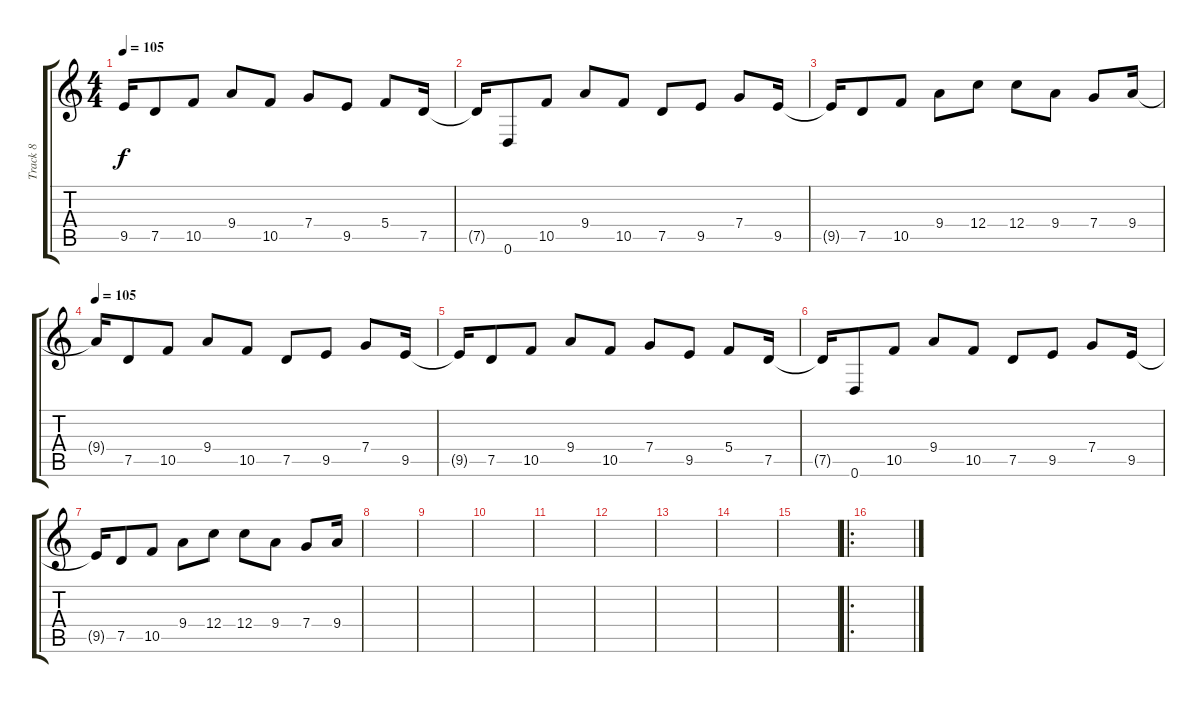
\track ("Track 8" "Track 8") {instrument electricguitarjazz}
\staff {score tabs}
\tuning (D4 A3 F3 C3 G2 D2) {hide}
\ts (4 4)
\tempo 105
\clef g2
\ks c
9.5{t}.16{dy f} 7.5.8 10.5.8 9.4.8 10.5.8 7.4.8 9.5.8 5.4.8 7.5.16 |
7.5{t}.16 0.6.8 10.5.8 9.4.8 10.5.8 7.5.8 9.5.8 7.4.8 9.5.16 |
9.5{t}.16 7.5.8 10.5.8 9.4.8 12.4.8 12.4.8 9.4.8 7.4.8 9.4.16 |
\tempo 105
9.4{t}.16 7.5.8 10.5.8 9.4.8 10.5.8 7.5.8 9.5.8 7.4.8 9.5.16 |
9.5{t}.16 7.5.8 10.5.8 9.4.8 10.5.8 7.4.8 9.5.8 5.4.8 7.5.16 |
7.5{t}.16 0.6.8 10.5.8 9.4.8 10.5.8 7.5.8 9.5.8 7.4.8 9.5.16 |
9.5{t}.16 7.5.8 10.5.8 9.4.8 12.4.8 12.4.8 9.4.8 7.4.8 9.4.16 |
|
|
|
|
|
|
|
|
\ro
